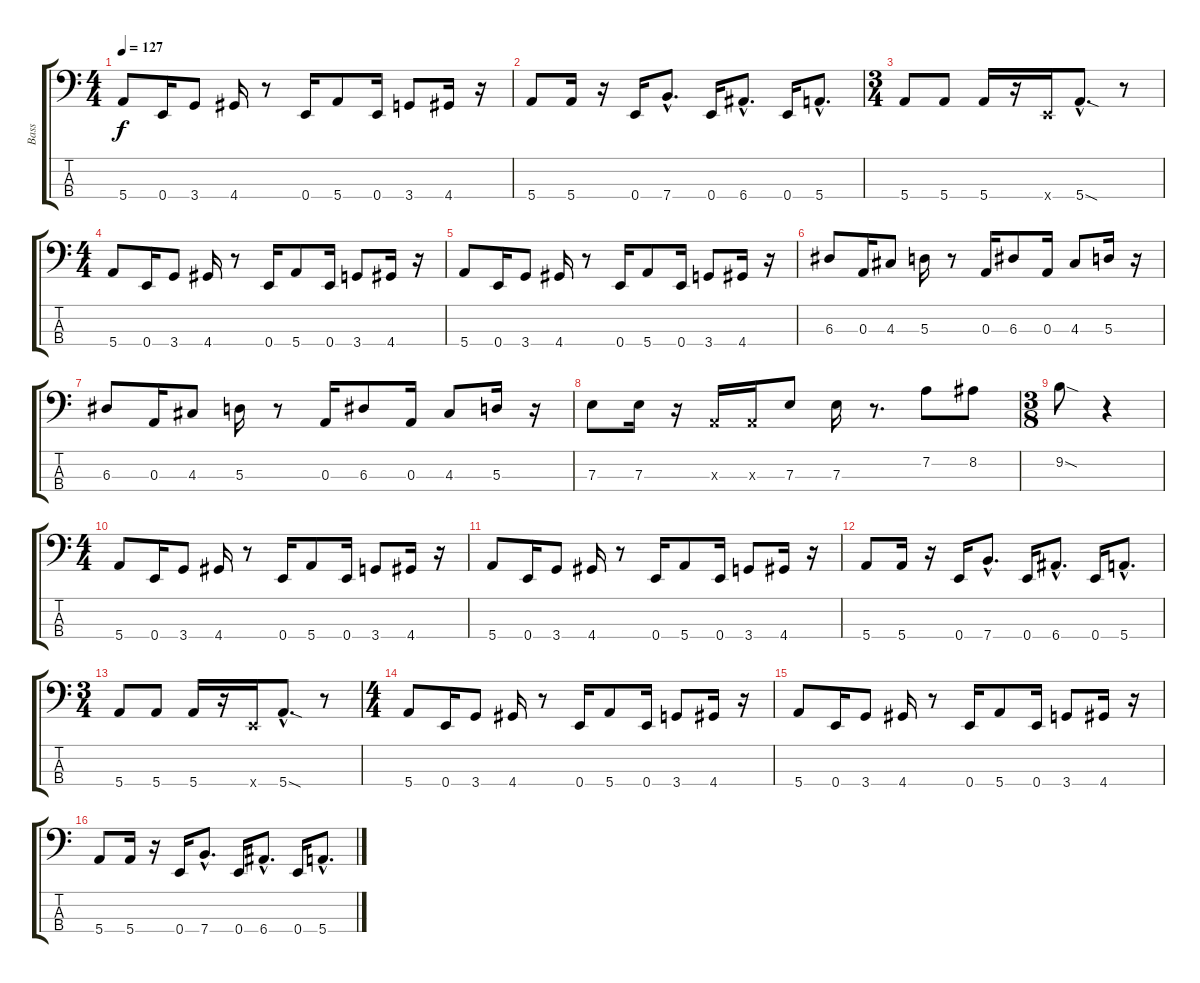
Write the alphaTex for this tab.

\track ("Bass" "Bass") {instrument slapbass1}
\staff {score tabs}
\tuning (G2 D2 A1 E1) {hide}
\ts (4 4)
\tempo 127
\clef f4
\ks c
5.4.8{dy f} 0.4.16 3.4.8 4.4.16 r.8 0.4.16 5.4.8 0.4.16 3.4.8 4.4.16 r.16 |
5.4.8 5.4.16 r.16 0.4.16 7.4{hac}.8{d} 0.4.16 6.4{hac}.8{d} 0.4.16 5.4{hac}.8{d} |
\ts (3 4)
5.4.8 5.4.8 5.4.16 r.16 0.4{x}.16 5.4{sod hac}.8{d} r.8 |
\ts (4 4)
5.4.8 0.4.16 3.4.8 4.4.16 r.8 0.4.16 5.4.8 0.4.16 3.4.8 4.4.16 r.16 |
5.4.8 0.4.16 3.4.8 4.4.16 r.8 0.4.16 5.4.8 0.4.16 3.4.8 4.4.16 r.16 |
6.3.8 0.3.16 4.3.8 5.3.16 r.8 0.3.16 6.3.8 0.3.16 4.3.8 5.3.16 r.16 |
6.3.8 0.3.16 4.3.8 5.3.16 r.8 0.3.16 6.3.8 0.3.16 4.3.8 5.3.16 r.16 |
7.3.8 7.3.16 r.16 0.3{x}.16 0.3{x}.16 7.3.8 7.3.16 r.8{d} 7.2.8 8.2.8 |
\ts (3 8)
9.2{sod}.8 r.4 |
\ts (4 4)
5.4.8 0.4.16 3.4.8 4.4.16 r.8 0.4.16 5.4.8 0.4.16 3.4.8 4.4.16 r.16 |
5.4.8 0.4.16 3.4.8 4.4.16 r.8 0.4.16 5.4.8 0.4.16 3.4.8 4.4.16 r.16 |
5.4.8 5.4.16 r.16 0.4.16 7.4{hac}.8{d} 0.4.16 6.4{hac}.8{d} 0.4.16 5.4{hac}.8{d} |
\ts (3 4)
5.4.8 5.4.8 5.4.16 r.16 0.4{x}.16 5.4{sod hac}.8{d} r.8 |
\ts (4 4)
5.4.8 0.4.16 3.4.8 4.4.16 r.8 0.4.16 5.4.8 0.4.16 3.4.8 4.4.16 r.16 |
5.4.8 0.4.16 3.4.8 4.4.16 r.8 0.4.16 5.4.8 0.4.16 3.4.8 4.4.16 r.16 |
5.4.8 5.4.16 r.16 0.4.16 7.4{hac}.8{d} 0.4.16 6.4{hac}.8{d} 0.4.16 5.4{hac}.8{d}
